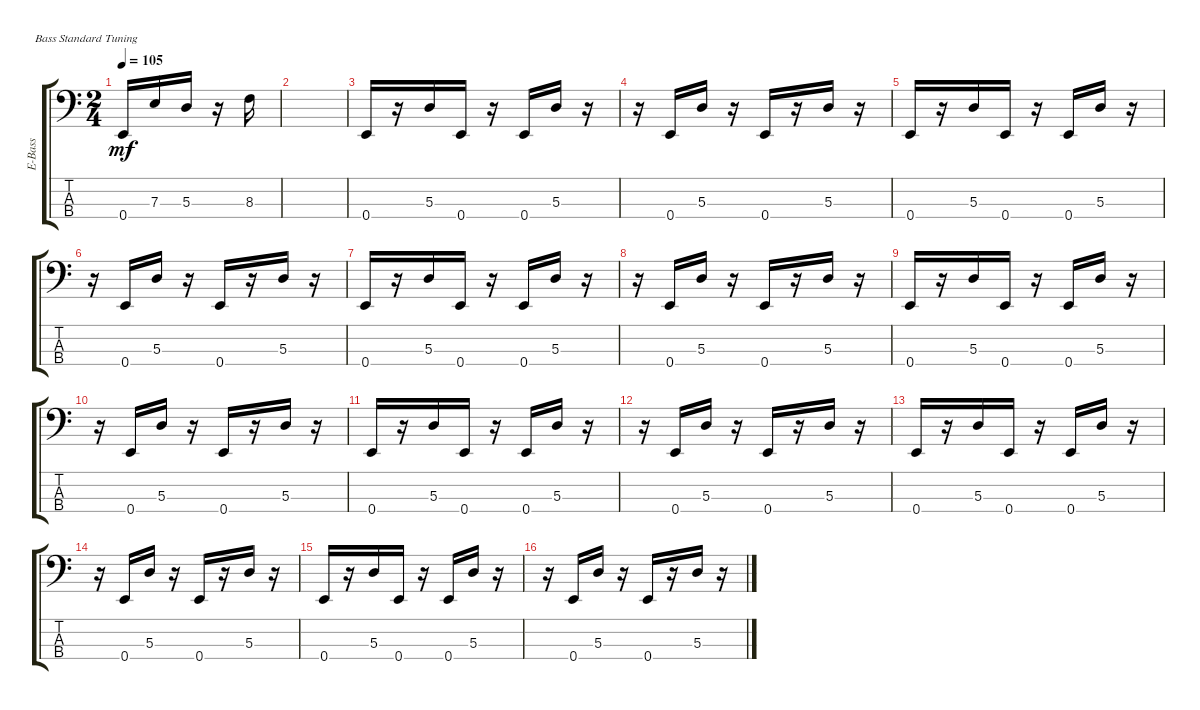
\defaultSystemsLayout 4
\bracketExtendMode groupsimilarinstruments
\otherSystemsTrackNameOrientation horizontal
\track ("Anthony Jackson" "E-Bass") {instrument electricbassfinger}
\staff {score tabs}
\tuning (G2 D2 A1 E1)
\ts (2 4)
\tempo 105
\clef f4
\ks c
0.4{t}.16{dy mf} 7.3.16 5.3.16 r.16 8.3.16 |
|
0.4.16 r.16 5.3.16 0.4.16 r.16 0.4.16 5.3.16 r.16 |
r.16 0.4.16 5.3.16 r.16 0.4.16 r.16 5.3.16 r.16 |
0.4.16 r.16 5.3.16 0.4.16 r.16 0.4.16 5.3.16 r.16 |
r.16 0.4.16 5.3.16 r.16 0.4.16 r.16 5.3.16 r.16 |
0.4.16 r.16 5.3.16 0.4.16 r.16 0.4.16 5.3.16 r.16 |
r.16 0.4.16 5.3.16 r.16 0.4.16 r.16 5.3.16 r.16 |
0.4.16 r.16 5.3.16 0.4.16 r.16 0.4.16 5.3.16 r.16 |
r.16 0.4.16 5.3.16 r.16 0.4.16 r.16 5.3.16 r.16 |
0.4.16 r.16 5.3.16 0.4.16 r.16 0.4.16 5.3.16 r.16 |
r.16 0.4.16 5.3.16 r.16 0.4.16 r.16 5.3.16 r.16 |
0.4.16 r.16 5.3.16 0.4.16 r.16 0.4.16 5.3.16 r.16 |
r.16 0.4.16 5.3.16 r.16 0.4.16 r.16 5.3.16 r.16 |
0.4.16 r.16 5.3.16 0.4.16 r.16 0.4.16 5.3.16 r.16 |
r.16 0.4.16 5.3.16 r.16 0.4.16 r.16 5.3.16 r.16
